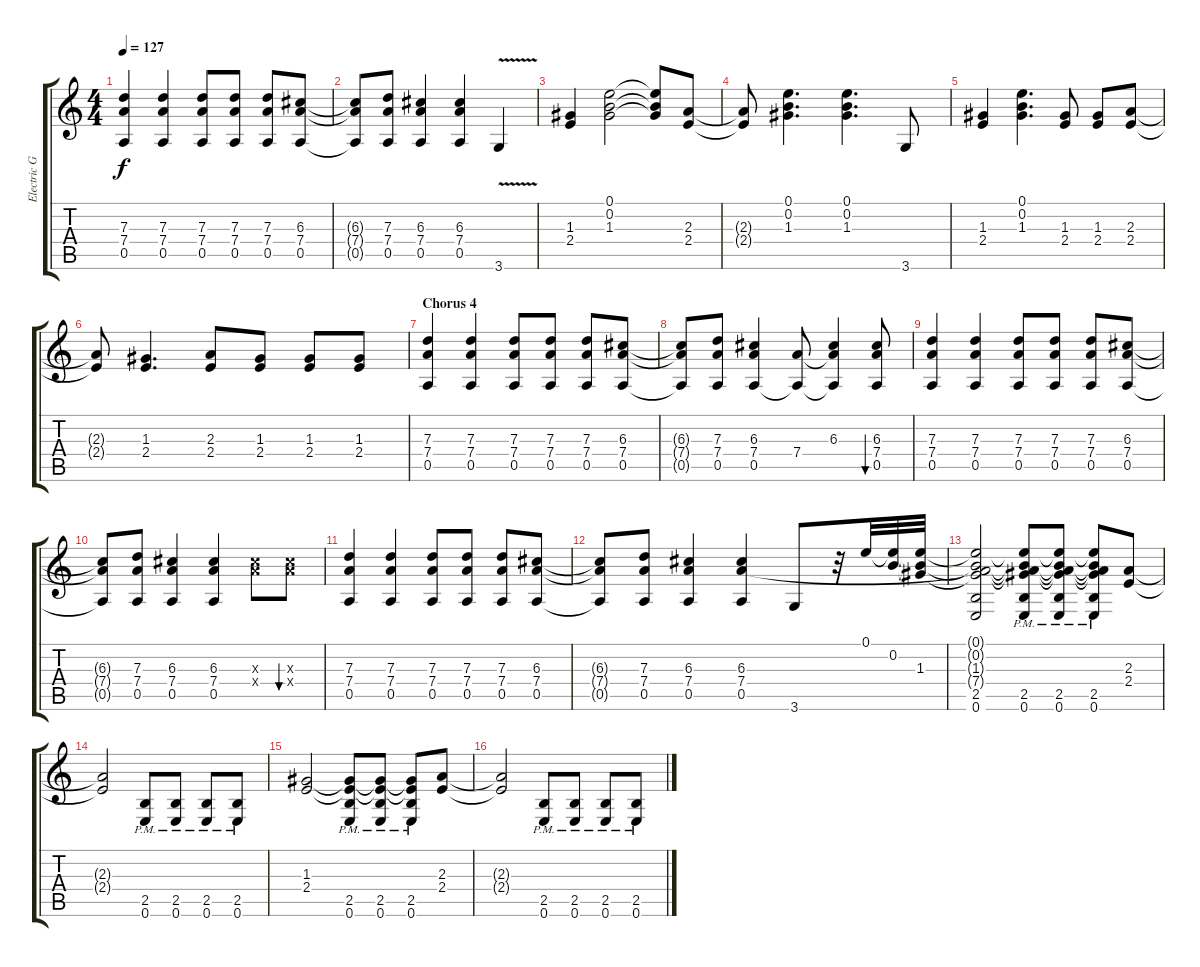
\track ("Electric Guitar 1 (Left)" "Electric G") {instrument overdrivenguitar}
\staff {score tabs}
\tuning (E4 B3 G3 D3 A2 E2) {hide}
\ts (4 4)
\tempo 127
\clef g2
\ks c
(7.3 7.4 0.5).4{dy f} (7.3 7.4 0.5).4 (7.3 7.4 0.5).8 (7.3 7.4 0.5).8 (7.3 7.4 0.5).8 (6.3 7.4 0.5).8 |
(6.3{t} 7.4{t} 0.5{t}).8 (7.3 7.4 0.5).8 (6.3 7.4 0.5).4 (6.3 7.4 0.5).4 3.6{v}.4 |
(1.3 2.4).4 (0.1 0.2 1.3).2 (0.1{t} 0.2{t} 1.3{t}).8 (2.3 2.4).8 |
(2.3{t} 2.4{t}).8 (0.1 0.2 1.3).4{d} (0.1 0.2 1.3).4{d} 3.6.8 |
(1.3 2.4).4 (0.1 0.2 1.3).4{d} (1.3 2.4).8 (1.3 2.4).8 (2.3 2.4).8 |
(2.3{t} 2.4{t}).8 (1.3 2.4).4{d} (2.3 2.4).8 (1.3 2.4).8 (1.3 2.4).8 (1.3 2.4).8 |
\section ("" "Chorus 4")
(7.3 7.4 0.5).4 (7.3 7.4 0.5).4 (7.3 7.4 0.5).8 (7.3 7.4 0.5).8 (7.3 7.4 0.5).8 (6.3 7.4 0.5).8 |
(6.3{t} 7.4{t} 0.5{t}).8 (7.3 7.4 0.5).8 (6.3 7.4 0.5).4 (7.4 0.5{t}).8 (6.3 7.4{t} 0.5{t}).4 (6.3 7.4 0.5).8{bu 120} |
(7.3 7.4 0.5).4 (7.3 7.4 0.5).4 (7.3 7.4 0.5).8 (7.3 7.4 0.5).8 (7.3 7.4 0.5).8 (6.3 7.4 0.5).8 |
(6.3{t} 7.4{t} 0.5{t}).8 (7.3 7.4 0.5).8 (6.3 7.4 0.5).4 (6.3 7.4 0.5).4 (6.3{x} 7.4{x}).8 (6.3{x} 7.4{x}).8{bu 120} |
(7.3 7.4 0.5).4 (7.3 7.4 0.5).4 (7.3 7.4 0.5).8 (7.3 7.4 0.5).8 (7.3 7.4 0.5).8 (6.3 7.4 0.5).8 |
(6.3{t} 7.4{t} 0.5{t}).8 (7.3 7.4 0.5).8 (6.3 7.4 0.5).4 (6.3 7.4 0.5).4 3.6.8 r.32 0.1.32 (0.1{t} 0.2).32 (0.1{t} 0.2{t} 1.3).32 |
(0.1{t} 0.2{t} 1.3{t} 7.4{t} 2.5 0.6).2 (0.1{t} 0.2{t} 1.3{t} 7.4{t} 2.5{pm} 0.6).8 (0.1{t} 0.2{t} 1.3{t} 7.4{t} 2.5{pm} 0.6).8 (0.1{t} 0.2{t} 1.3{t} 7.4{t} 2.5{pm} 0.6).8 (2.3 2.4).8 |
(2.3{t} 2.4{t}).2 (2.5{pm} 0.6).8 (2.5{pm} 0.6).8 (2.5{pm} 0.6).8 (2.5{pm} 0.6).8 |
(1.3 2.4).2 (1.3{t} 2.4{t} 2.5{pm} 0.6).8 (1.3{t} 2.4{t} 2.5{pm} 0.6).8 (1.3{t} 2.4{t} 2.5{pm} 0.6).8 (2.3 2.4).8 |
(2.3{t} 2.4{t}).2 (2.5{pm} 0.6).8 (2.5{pm} 0.6).8 (2.5{pm} 0.6).8 (2.5{pm} 0.6).8
